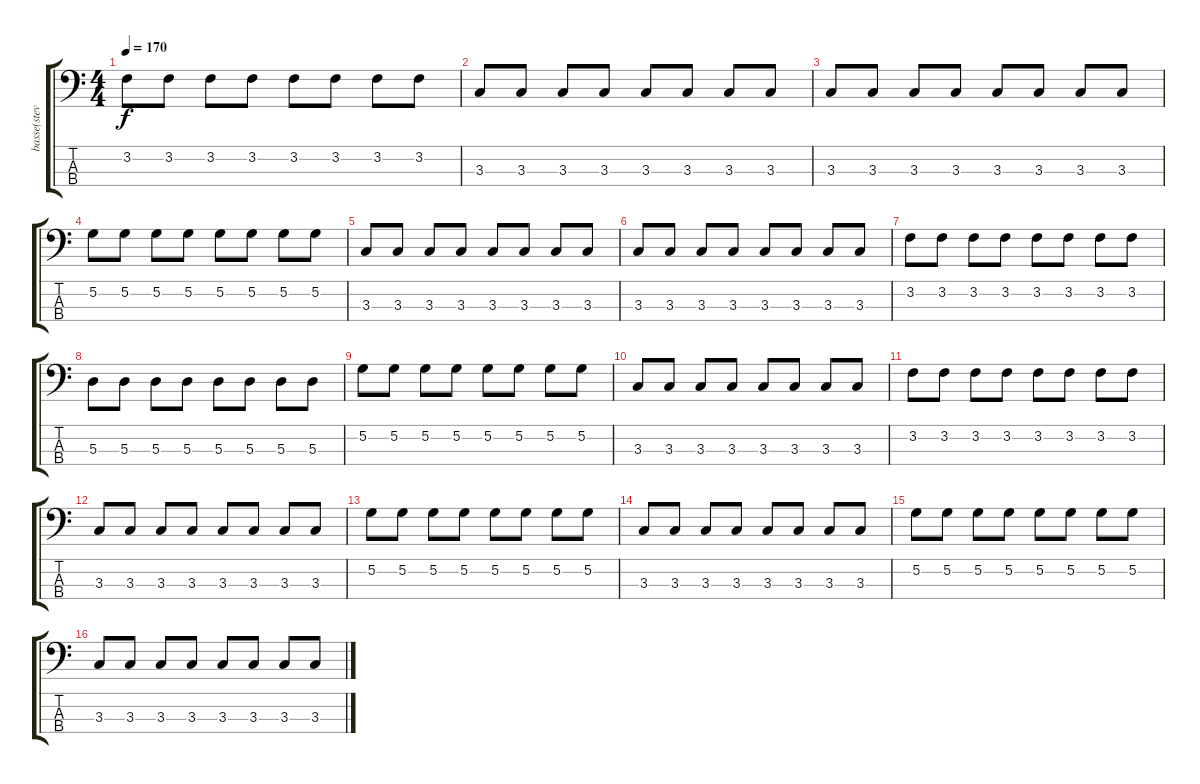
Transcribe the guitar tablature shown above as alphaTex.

\track ("basse(steve)" "basse(stev") {instrument electricbasspick}
\staff {score tabs}
\tuning (G2 D2 A1 E1) {hide}
\ts (4 4)
\tempo 170
\clef f4
\ks c
3.2.8{dy f} 3.2.8 3.2.8 3.2.8 3.2.8 3.2.8 3.2.8 3.2.8 |
3.3.8 3.3.8 3.3.8 3.3.8 3.3.8 3.3.8 3.3.8 3.3.8 |
3.3.8 3.3.8 3.3.8 3.3.8 3.3.8 3.3.8 3.3.8 3.3.8 |
5.2.8 5.2.8 5.2.8 5.2.8 5.2.8 5.2.8 5.2.8 5.2.8 |
3.3.8 3.3.8 3.3.8 3.3.8 3.3.8 3.3.8 3.3.8 3.3.8 |
3.3.8 3.3.8 3.3.8 3.3.8 3.3.8 3.3.8 3.3.8 3.3.8 |
3.2.8 3.2.8 3.2.8 3.2.8 3.2.8 3.2.8 3.2.8 3.2.8 |
5.3.8 5.3.8 5.3.8 5.3.8 5.3.8 5.3.8 5.3.8 5.3.8 |
5.2.8 5.2.8 5.2.8 5.2.8 5.2.8 5.2.8 5.2.8 5.2.8 |
3.3.8 3.3.8 3.3.8 3.3.8 3.3.8 3.3.8 3.3.8 3.3.8 |
3.2.8 3.2.8 3.2.8 3.2.8 3.2.8 3.2.8 3.2.8 3.2.8 |
3.3.8 3.3.8 3.3.8 3.3.8 3.3.8 3.3.8 3.3.8 3.3.8 |
5.2.8 5.2.8 5.2.8 5.2.8 5.2.8 5.2.8 5.2.8 5.2.8 |
3.3.8 3.3.8 3.3.8 3.3.8 3.3.8 3.3.8 3.3.8 3.3.8 |
5.2.8 5.2.8 5.2.8 5.2.8 5.2.8 5.2.8 5.2.8 5.2.8 |
3.3.8 3.3.8 3.3.8 3.3.8 3.3.8 3.3.8 3.3.8 3.3.8
